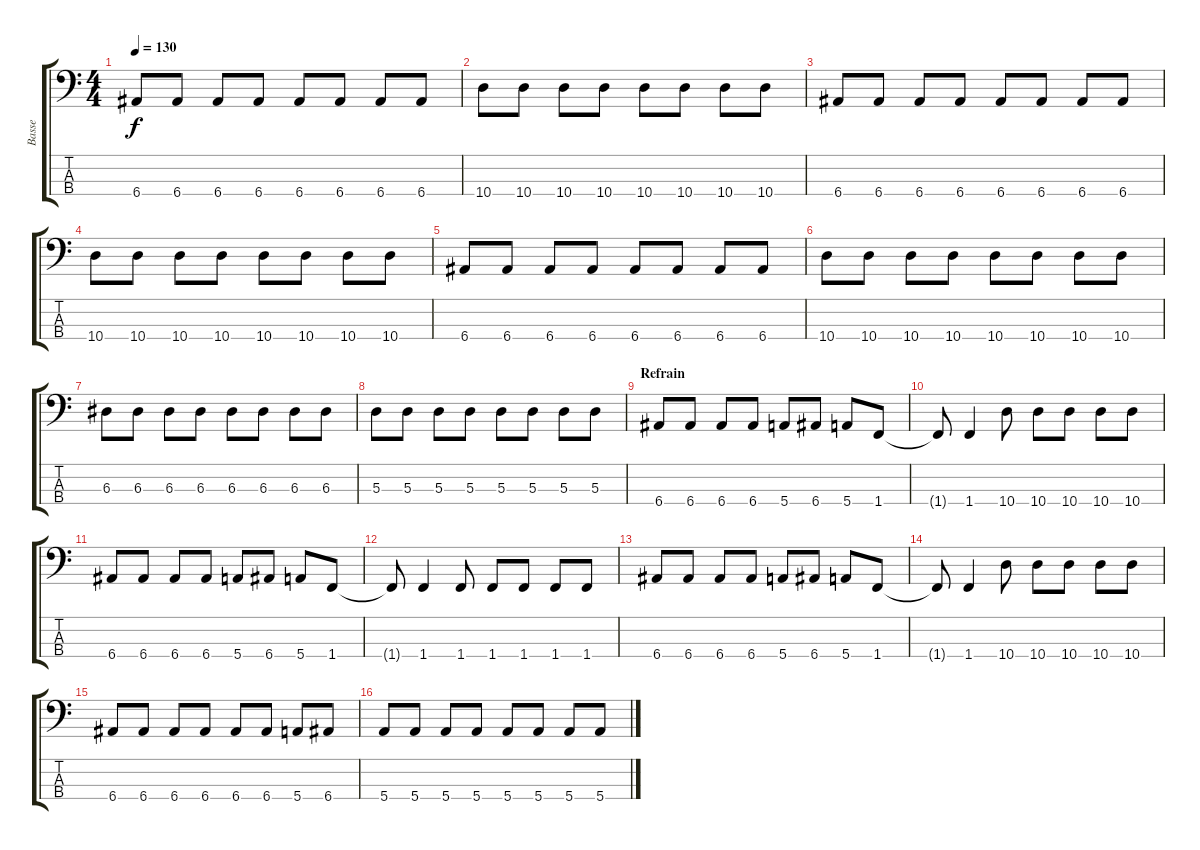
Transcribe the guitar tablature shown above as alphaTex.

\track ("Basse" "Basse") {instrument electricbassfinger}
\staff {score tabs}
\tuning (G2 D2 A1 E1) {hide}
\ts (4 4)
\tempo 130
\clef f4
\ks c
6.4.8{dy f} 6.4.8 6.4.8 6.4.8 6.4.8 6.4.8 6.4.8 6.4.8 |
10.4.8 10.4.8 10.4.8 10.4.8 10.4.8 10.4.8 10.4.8 10.4.8 |
6.4.8 6.4.8 6.4.8 6.4.8 6.4.8 6.4.8 6.4.8 6.4.8 |
10.4.8 10.4.8 10.4.8 10.4.8 10.4.8 10.4.8 10.4.8 10.4.8 |
6.4.8 6.4.8 6.4.8 6.4.8 6.4.8 6.4.8 6.4.8 6.4.8 |
10.4.8 10.4.8 10.4.8 10.4.8 10.4.8 10.4.8 10.4.8 10.4.8 |
6.3.8 6.3.8 6.3.8 6.3.8 6.3.8 6.3.8 6.3.8 6.3.8 |
5.3.8 5.3.8 5.3.8 5.3.8 5.3.8 5.3.8 5.3.8 5.3.8 |
\section ("" "Refrain")
6.4.8 6.4.8 6.4.8 6.4.8 5.4.8 6.4.8 5.4.8 1.4.8 |
1.4{t}.8 1.4.4 10.4.8 10.4.8 10.4.8 10.4.8 10.4.8 |
6.4.8 6.4.8 6.4.8 6.4.8 5.4.8 6.4.8 5.4.8 1.4.8 |
1.4{t}.8 1.4.4 1.4.8 1.4.8 1.4.8 1.4.8 1.4.8 |
6.4.8 6.4.8 6.4.8 6.4.8 5.4.8 6.4.8 5.4.8 1.4.8 |
1.4{t}.8 1.4.4 10.4.8 10.4.8 10.4.8 10.4.8 10.4.8 |
6.4.8 6.4.8 6.4.8 6.4.8 6.4.8 6.4.8 5.4.8 6.4.8 |
5.4.8 5.4.8 5.4.8 5.4.8 5.4.8 5.4.8 5.4.8 5.4.8
